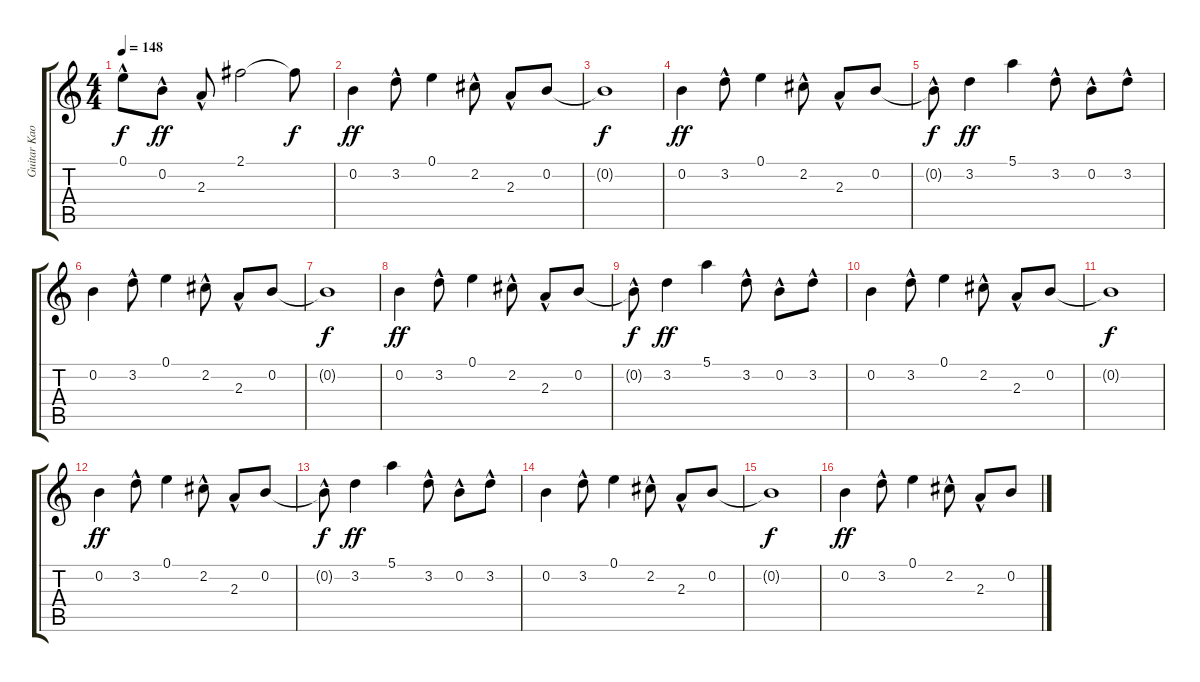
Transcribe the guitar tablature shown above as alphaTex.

\track ("Guitar Kaoru Intro/Fills" "Guitar Kao") {instrument acousticguitarsteel}
\staff {score tabs}
\tuning (E4 B3 G3 D3 A2 E2) {hide}
\ts (4 4)
\tempo 148
\clef g2
\ks c
0.1{hac t}.8{dy f} 0.2{hac}.8{dy ff} 2.3{hac}.8 2.1.2 2.1{t}.8{dy f} |
0.2.4{dy ff} 3.2{hac}.8 0.1.4 2.2{hac}.8 2.3{hac}.8 0.2.8 |
0.2{t}.1{dy f} |
0.2.4{dy ff} 3.2{hac}.8 0.1.4 2.2{hac}.8 2.3{hac}.8 0.2.8 |
0.2{hac t}.8{dy f} 3.2.4{dy ff} 5.1.4 3.2{hac}.8 0.2{hac}.8 3.2{hac}.8 |
0.2.4 3.2{hac}.8 0.1.4 2.2{hac}.8 2.3{hac}.8 0.2.8 |
0.2{t}.1{dy f} |
0.2.4{dy ff} 3.2{hac}.8 0.1.4 2.2{hac}.8 2.3{hac}.8 0.2.8 |
0.2{hac t}.8{dy f} 3.2.4{dy ff} 5.1.4 3.2{hac}.8 0.2{hac}.8 3.2{hac}.8 |
0.2.4 3.2{hac}.8 0.1.4 2.2{hac}.8 2.3{hac}.8 0.2.8 |
0.2{t}.1{dy f} |
0.2.4{dy ff} 3.2{hac}.8 0.1.4 2.2{hac}.8 2.3{hac}.8 0.2.8 |
0.2{hac t}.8{dy f} 3.2.4{dy ff} 5.1.4 3.2{hac}.8 0.2{hac}.8 3.2{hac}.8 |
0.2.4 3.2{hac}.8 0.1.4 2.2{hac}.8 2.3{hac}.8 0.2.8 |
0.2{t}.1{dy f} |
0.2.4{dy ff} 3.2{hac}.8 0.1.4 2.2{hac}.8 2.3{hac}.8 0.2.8
